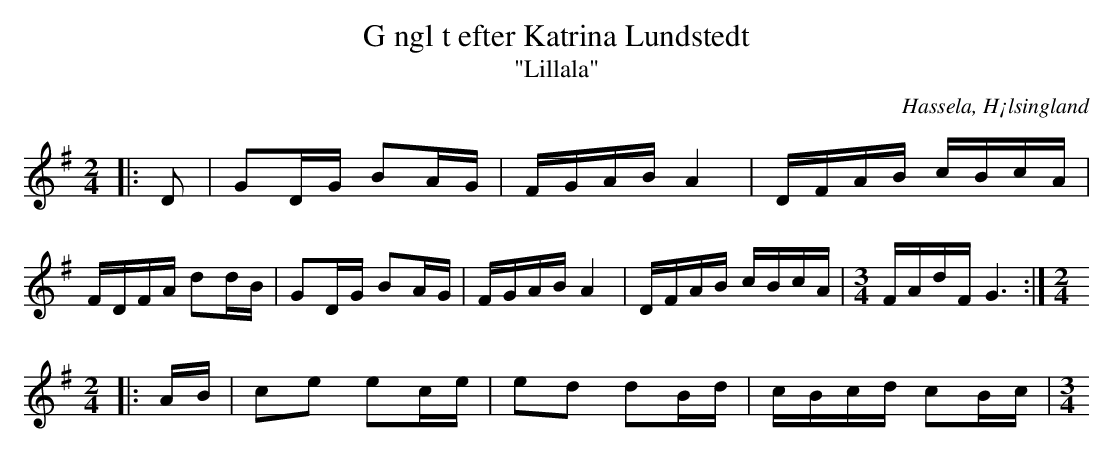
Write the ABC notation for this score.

X:1
T:G ngl t efter Katrina Lundstedt
T:"Lillala"
O:Hassela, H¡lsingland
M:2/4
L:1/8
K:G
|: D | GD/G/ BA/G/ | F/G/A/B/ A2 | D/F/A/B/ c/B/c/A/ | F/D/F/A/ dd/B/ | GD/G/ BA/G/ | F/G/A/B/ A2 | D/F/A/B/ c/B/c/A/ |[M:3/4] F/A/d/F/ G3 :|[M:2/4]
|: A/B/ | ce ec/e/ | ed dB/d/ | c/B/c/d/ cB/c/ | [M:3/4]
